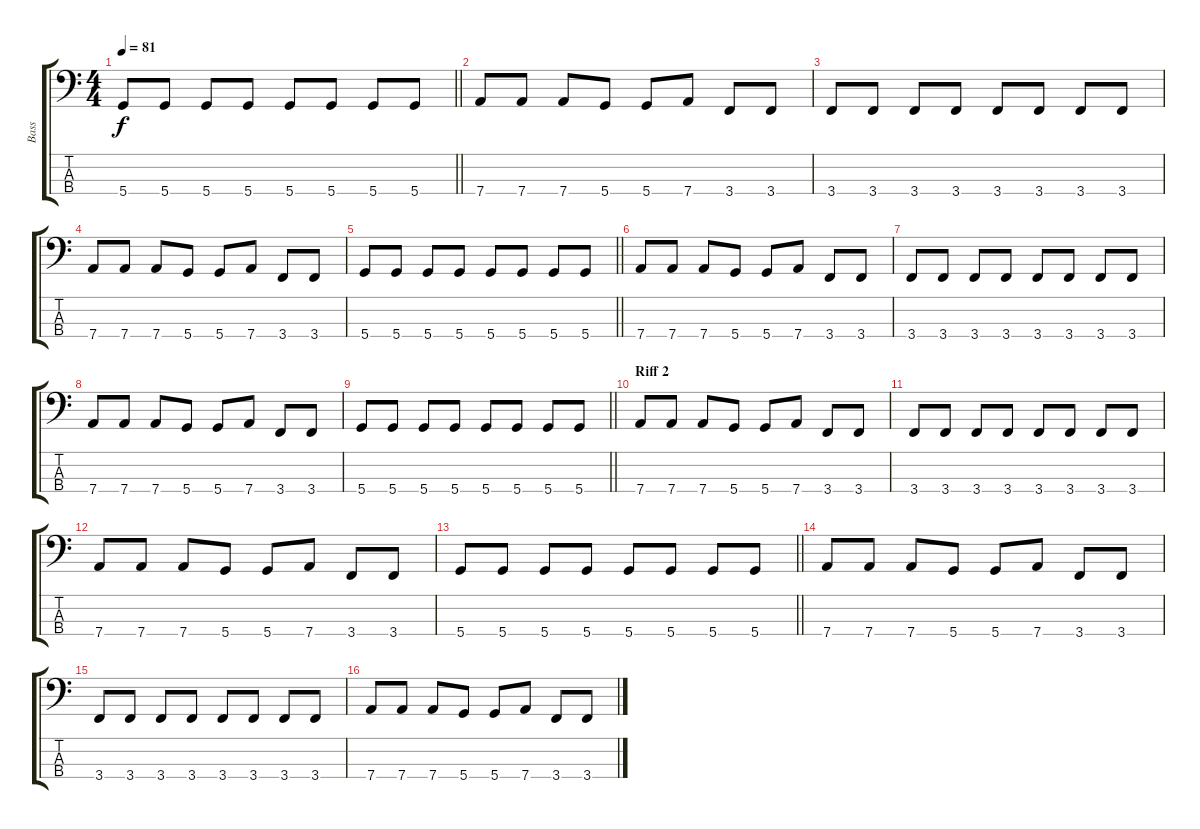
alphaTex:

\track ("Bass" "Bass") {instrument electricbassfinger}
\staff {score tabs}
\tuning (F2 C2 G1 D1) {hide}
\ts (4 4)
\tempo 81
\clef f4
\barLineRight lightlight
\ks c
5.4.8{dy f} 5.4.8 5.4.8 5.4.8 5.4.8 5.4.8 5.4.8 5.4.8 |
7.4.8 7.4.8 7.4.8 5.4.8 5.4.8 7.4.8 3.4.8 3.4.8 |
3.4.8 3.4.8 3.4.8 3.4.8 3.4.8 3.4.8 3.4.8 3.4.8 |
7.4.8 7.4.8 7.4.8 5.4.8 5.4.8 7.4.8 3.4.8 3.4.8 |
\barLineRight lightlight
5.4.8 5.4.8 5.4.8 5.4.8 5.4.8 5.4.8 5.4.8 5.4.8 |
7.4.8 7.4.8 7.4.8 5.4.8 5.4.8 7.4.8 3.4.8 3.4.8 |
3.4.8 3.4.8 3.4.8 3.4.8 3.4.8 3.4.8 3.4.8 3.4.8 |
7.4.8 7.4.8 7.4.8 5.4.8 5.4.8 7.4.8 3.4.8 3.4.8 |
\barLineRight lightlight
5.4.8 5.4.8 5.4.8 5.4.8 5.4.8 5.4.8 5.4.8 5.4.8 |
\section ("" "Riff 2")
7.4.8 7.4.8 7.4.8 5.4.8 5.4.8 7.4.8 3.4.8 3.4.8 |
3.4.8 3.4.8 3.4.8 3.4.8 3.4.8 3.4.8 3.4.8 3.4.8 |
7.4.8 7.4.8 7.4.8 5.4.8 5.4.8 7.4.8 3.4.8 3.4.8 |
\barLineRight lightlight
5.4.8 5.4.8 5.4.8 5.4.8 5.4.8 5.4.8 5.4.8 5.4.8 |
7.4.8 7.4.8 7.4.8 5.4.8 5.4.8 7.4.8 3.4.8 3.4.8 |
3.4.8 3.4.8 3.4.8 3.4.8 3.4.8 3.4.8 3.4.8 3.4.8 |
7.4.8 7.4.8 7.4.8 5.4.8 5.4.8 7.4.8 3.4.8 3.4.8
